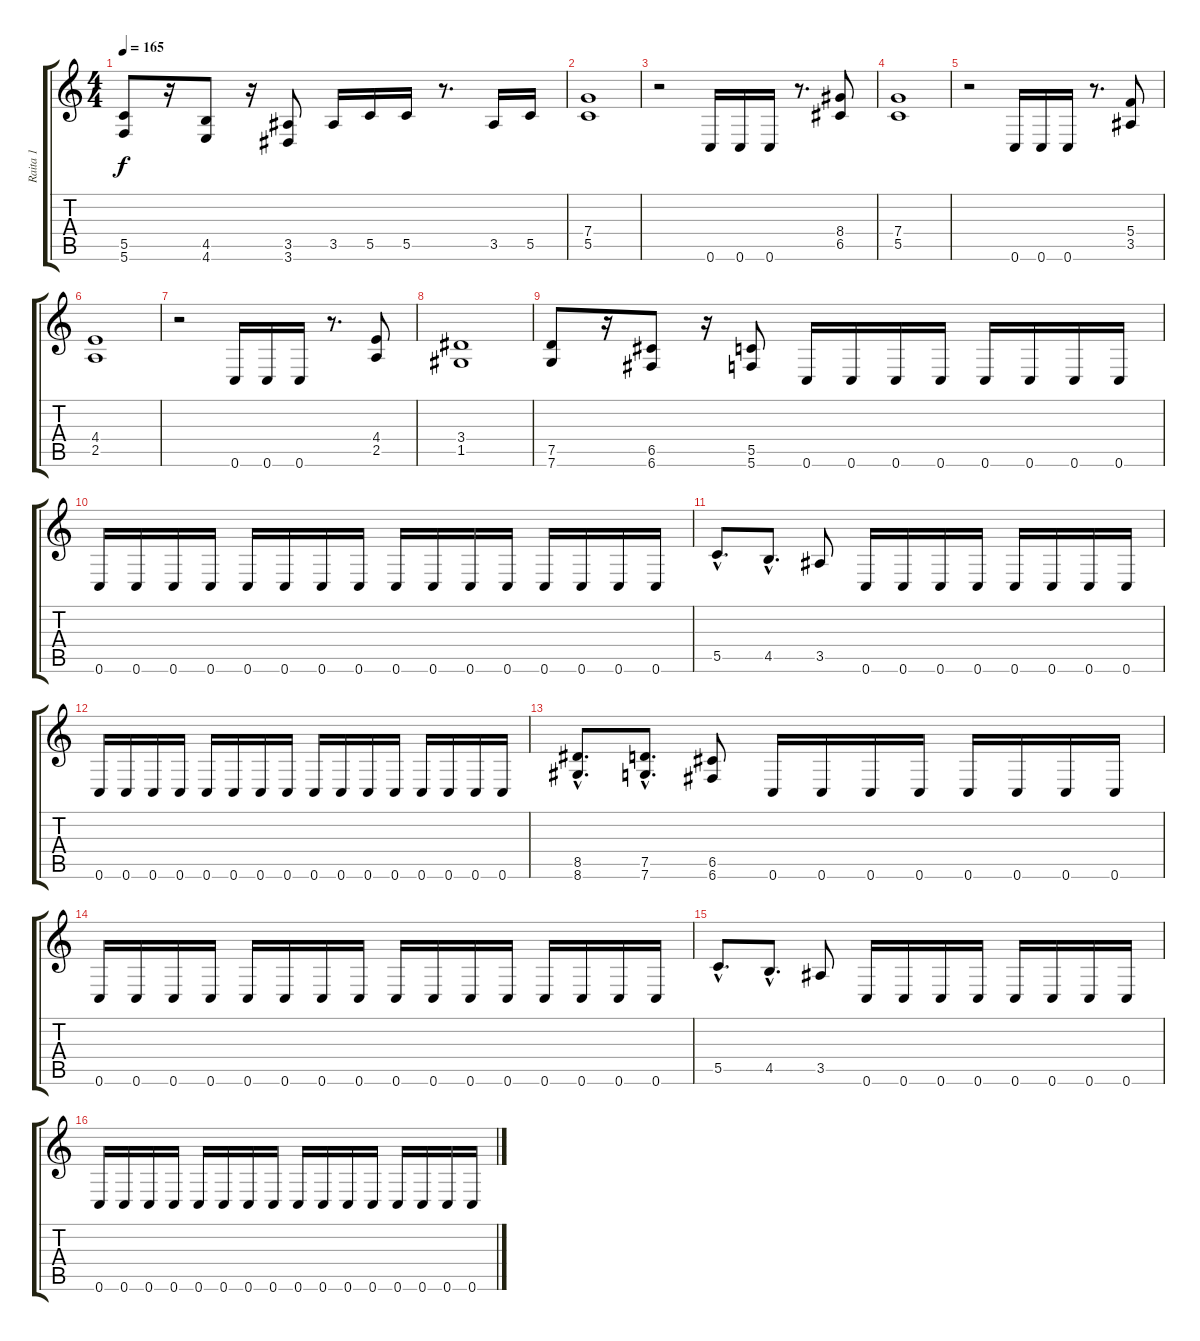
\track ("Raita 1" "Raita 1") {instrument distortionguitar}
\staff {score tabs}
\tuning (D4 A3 F3 C3 G2 C2) {hide}
\ts (4 4)
\tempo 165
\clef g2
\ks c
(5.5 5.6).8{dy f} r.16 (4.5 4.6).8 r.16 (3.5 3.6).8 3.5.16 5.5.16 5.5.16 r.8{d} 3.5.16 5.5.16 |
(7.4 5.5).1 |
r.2 0.6.16 0.6.16 0.6.16 r.8{d} (8.4 6.5).8 |
(7.4 5.5).1 |
r.2 0.6.16 0.6.16 0.6.16 r.8{d} (5.4 3.5).8 |
(4.4 2.5).1 |
r.2 0.6.16 0.6.16 0.6.16 r.8{d} (4.4 2.5).8 |
(3.4 1.5).1 |
(7.5 7.6).8 r.16 (6.5 6.6).8 r.16 (5.5 5.6).8 0.6.16 0.6.16 0.6.16 0.6.16 0.6.16 0.6.16 0.6.16 0.6.16 |
0.6.16 0.6.16 0.6.16 0.6.16 0.6.16 0.6.16 0.6.16 0.6.16 0.6.16 0.6.16 0.6.16 0.6.16 0.6.16 0.6.16 0.6.16 0.6.16 |
5.5{hac}.8{d} 4.5{hac}.8{d} 3.5.8 0.6.16 0.6.16 0.6.16 0.6.16 0.6.16 0.6.16 0.6.16 0.6.16 |
0.6.16 0.6.16 0.6.16 0.6.16 0.6.16 0.6.16 0.6.16 0.6.16 0.6.16 0.6.16 0.6.16 0.6.16 0.6.16 0.6.16 0.6.16 0.6.16 |
(8.5{hac} 8.6{hac}).8{d} (7.5{hac} 7.6{hac}).8{d} (6.5 6.6).8 0.6.16 0.6.16 0.6.16 0.6.16 0.6.16 0.6.16 0.6.16 0.6.16 |
0.6.16 0.6.16 0.6.16 0.6.16 0.6.16 0.6.16 0.6.16 0.6.16 0.6.16 0.6.16 0.6.16 0.6.16 0.6.16 0.6.16 0.6.16 0.6.16 |
5.5{hac}.8{d} 4.5{hac}.8{d} 3.5.8 0.6.16 0.6.16 0.6.16 0.6.16 0.6.16 0.6.16 0.6.16 0.6.16 |
0.6.16 0.6.16 0.6.16 0.6.16 0.6.16 0.6.16 0.6.16 0.6.16 0.6.16 0.6.16 0.6.16 0.6.16 0.6.16 0.6.16 0.6.16 0.6.16
